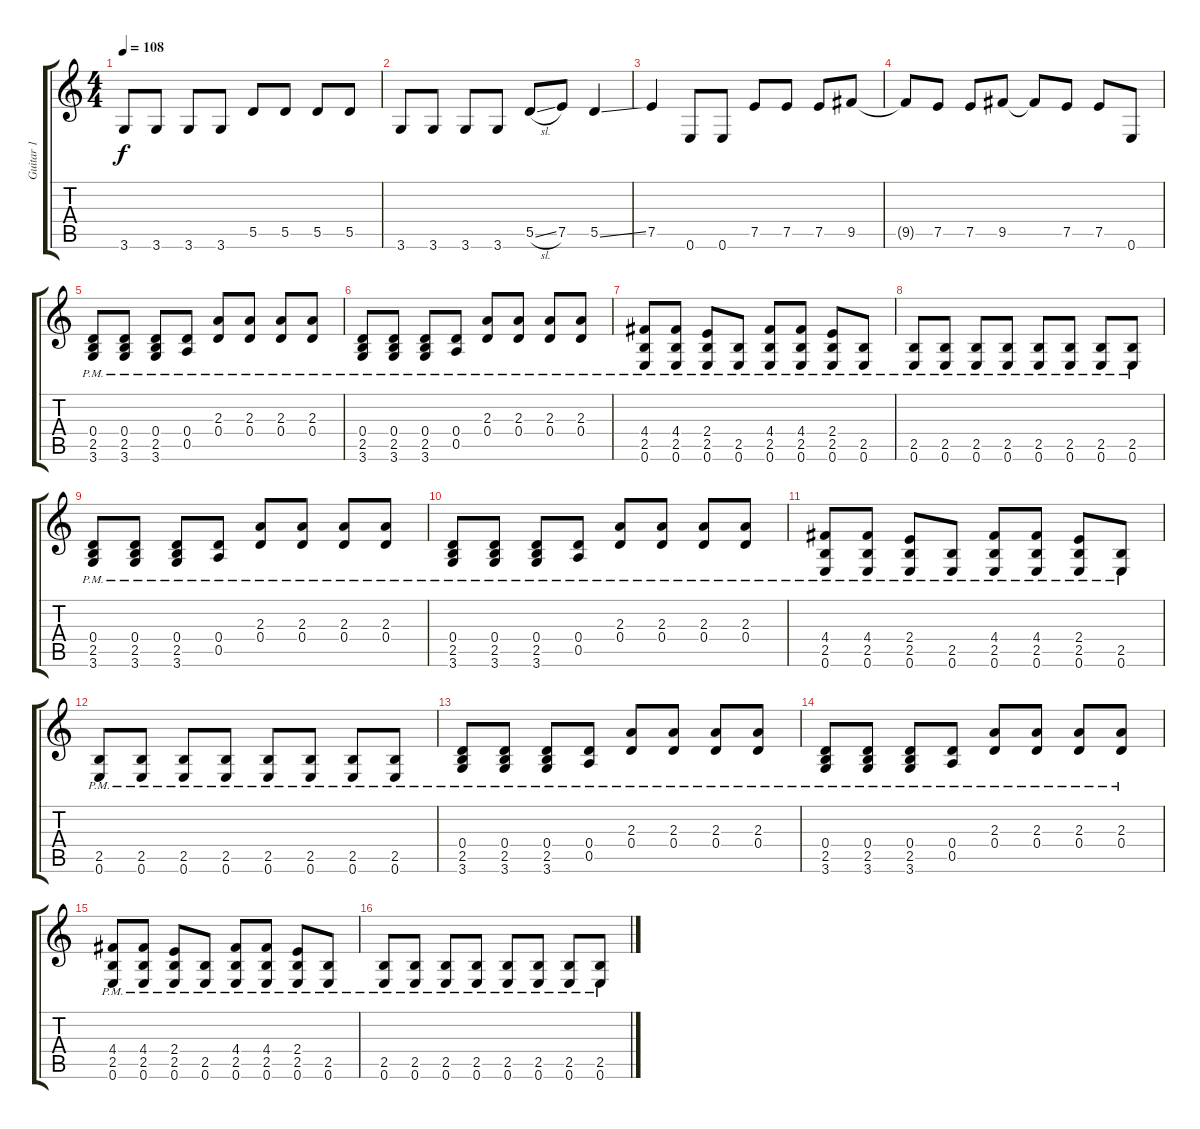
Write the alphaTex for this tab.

\track ("Guitar 1" "Guitar 1") {instrument distortionguitar}
\staff {score tabs}
\tuning (E4 B3 G3 D3 A2 E2) {hide}
\ts (4 4)
\tempo 108
\clef g2
\ks c
3.6.8{dy f instrument distortionguitar} 3.6.8 3.6.8 3.6.8 5.5.8 5.5.8 5.5.8 5.5.8 |
3.6.8 3.6.8 3.6.8 3.6.8 5.5{sl}.8 7.5.8 5.5{ss}.4 |
7.5.4 0.6.8 0.6.8 7.5.8 7.5.8 7.5.8 9.5.8 |
9.5{t}.8 7.5.8 7.5.8 9.5.8 9.5{t}.8 7.5.8 7.5.8 0.6.8 |
(0.4{pm} 2.5{pm} 3.6{pm}).8 (0.4{pm} 2.5{pm} 3.6{pm}).8 (0.4{pm} 2.5{pm} 3.6{pm}).8 (0.4{pm} 0.5{pm}).8 (2.3{pm} 0.4{pm}).8 (2.3{pm} 0.4{pm}).8 (2.3{pm} 0.4{pm}).8 (2.3{pm} 0.4{pm}).8 |
(0.4{pm} 2.5{pm} 3.6{pm}).8 (0.4{pm} 2.5{pm} 3.6{pm}).8 (0.4{pm} 2.5{pm} 3.6{pm}).8 (0.4{pm} 0.5{pm}).8 (2.3{pm} 0.4{pm}).8 (2.3{pm} 0.4{pm}).8 (2.3{pm} 0.4{pm}).8 (2.3{pm} 0.4{pm}).8 |
(4.4{pm} 2.5{pm} 0.6{pm}).8 (4.4{pm} 2.5{pm} 0.6{pm}).8 (2.4{pm} 2.5{pm} 0.6{pm}).8 (2.5{pm} 0.6{pm}).8 (4.4{pm} 2.5{pm} 0.6{pm}).8 (4.4{pm} 2.5{pm} 0.6{pm}).8 (2.4{pm} 2.5{pm} 0.6{pm}).8 (2.5{pm} 0.6{pm}).8 |
(2.5{pm} 0.6{pm}).8 (2.5{pm} 0.6{pm}).8 (2.5{pm} 0.6{pm}).8 (2.5{pm} 0.6{pm}).8 (2.5{pm} 0.6{pm}).8 (2.5{pm} 0.6{pm}).8 (2.5{pm} 0.6{pm}).8 (2.5{pm} 0.6{pm}).8 |
(0.4{pm} 2.5{pm} 3.6{pm}).8 (0.4{pm} 2.5{pm} 3.6{pm}).8 (0.4{pm} 2.5{pm} 3.6{pm}).8 (0.4{pm} 0.5{pm}).8 (2.3{pm} 0.4{pm}).8 (2.3{pm} 0.4{pm}).8 (2.3{pm} 0.4{pm}).8 (2.3{pm} 0.4{pm}).8 |
(0.4{pm} 2.5{pm} 3.6{pm}).8 (0.4{pm} 2.5{pm} 3.6{pm}).8 (0.4{pm} 2.5{pm} 3.6{pm}).8 (0.4{pm} 0.5{pm}).8 (2.3{pm} 0.4{pm}).8 (2.3{pm} 0.4{pm}).8 (2.3{pm} 0.4{pm}).8 (2.3{pm} 0.4{pm}).8 |
(4.4{pm} 2.5{pm} 0.6{pm}).8 (4.4{pm} 2.5{pm} 0.6{pm}).8 (2.4{pm} 2.5{pm} 0.6{pm}).8 (2.5{pm} 0.6{pm}).8 (4.4{pm} 2.5{pm} 0.6{pm}).8 (4.4{pm} 2.5{pm} 0.6{pm}).8 (2.4{pm} 2.5{pm} 0.6{pm}).8 (2.5{pm} 0.6{pm}).8 |
(2.5{pm} 0.6{pm}).8 (2.5{pm} 0.6{pm}).8 (2.5{pm} 0.6{pm}).8 (2.5{pm} 0.6{pm}).8 (2.5{pm} 0.6{pm}).8 (2.5{pm} 0.6{pm}).8 (2.5{pm} 0.6{pm}).8 (2.5{pm} 0.6{pm}).8 |
(0.4{pm} 2.5{pm} 3.6{pm}).8 (0.4{pm} 2.5{pm} 3.6{pm}).8 (0.4{pm} 2.5{pm} 3.6{pm}).8 (0.4{pm} 0.5{pm}).8 (2.3{pm} 0.4{pm}).8 (2.3{pm} 0.4{pm}).8 (2.3{pm} 0.4{pm}).8 (2.3{pm} 0.4{pm}).8 |
(0.4{pm} 2.5{pm} 3.6{pm}).8 (0.4{pm} 2.5{pm} 3.6{pm}).8 (0.4{pm} 2.5{pm} 3.6{pm}).8 (0.4{pm} 0.5{pm}).8 (2.3{pm} 0.4{pm}).8 (2.3{pm} 0.4{pm}).8 (2.3{pm} 0.4{pm}).8 (2.3{pm} 0.4{pm}).8 |
(4.4{pm} 2.5{pm} 0.6{pm}).8 (4.4{pm} 2.5{pm} 0.6{pm}).8 (2.4{pm} 2.5{pm} 0.6{pm}).8 (2.5{pm} 0.6{pm}).8 (4.4{pm} 2.5{pm} 0.6{pm}).8 (4.4{pm} 2.5{pm} 0.6{pm}).8 (2.4{pm} 2.5{pm} 0.6{pm}).8 (2.5{pm} 0.6{pm}).8 |
(2.5{pm} 0.6{pm}).8 (2.5{pm} 0.6{pm}).8 (2.5{pm} 0.6{pm}).8 (2.5{pm} 0.6{pm}).8 (2.5{pm} 0.6{pm}).8 (2.5{pm} 0.6{pm}).8 (2.5{pm} 0.6{pm}).8 (2.5{pm} 0.6{pm}).8
